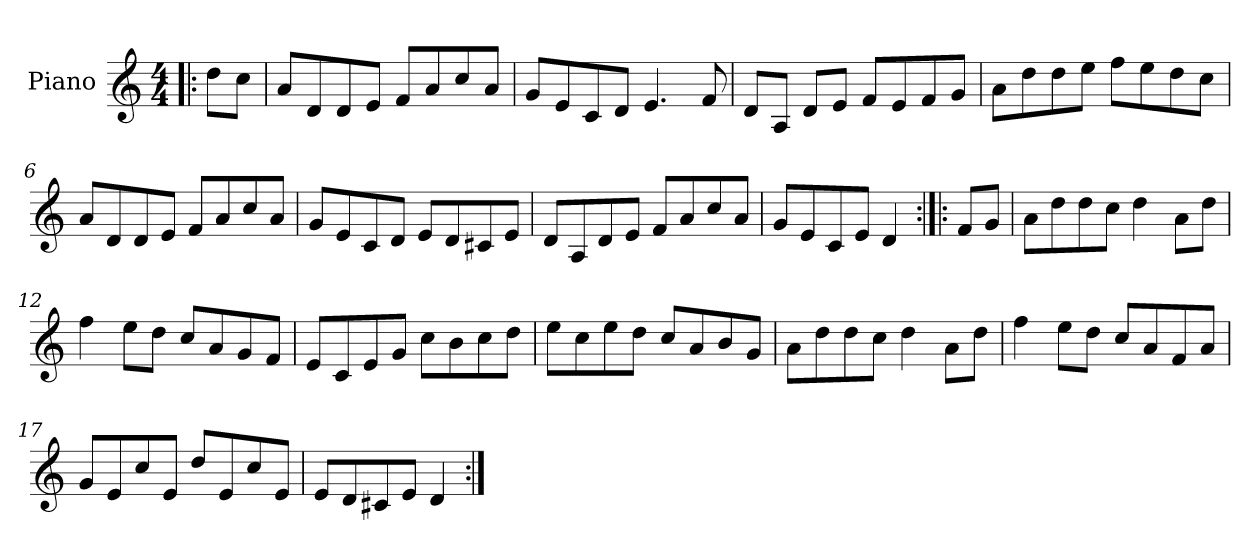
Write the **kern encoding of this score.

**kern
*part1
*staff1
*I"Piano
*I'Pno
*clefG2
*k[]
*M4/4
=1!|:
8dd\L
8cc\J
=2
8a/L
8d/
8d/
8e/J
8f/L
8a/
8cc/
8a/J
=3
8g/L
8e/
8c/
8d/J
4.e/
8f/
=4
8d/L
8A/J
8d/L
8e/J
8f/L
8e/
8f/
8g/J
=5
8a\L
8dd\
8dd\
8ee\J
8ff\L
8ee\
8dd\
8cc\J
!!LO:LB:g=z
=6
8a/L
8d/
8d/
8e/J
8f/L
8a/
8cc/
8a/J
=7
8g/L
8e/
8c/
8d/J
8e/L
8d/
8c#X/
8e/J
=8
8d/L
8A/
8d/
8e/J
8f/L
8a/
8cc/
8a/J
=9
8g/L
8e/
8c/
8e/J
4d/
=10:|!|:
8f/L
8g/J
!!LO:LB:g=z
=11
8a\L
8dd\
8dd\
8cc\J
4dd\
8a\L
8dd\J
=12
4ff\
8ee\L
8dd\J
8cc/L
8a/
8g/
8f/J
=13
8e/L
8c/
8e/
8g/J
8cc\L
8b\
8cc\
8dd\J
=14
8ee\L
8cc\
8ee\
8dd\J
8cc/L
8a/
8b/
8g/J
=15
8a\L
8dd\
8dd\
8cc\J
4dd\
8a\L
8dd\J
!!LO:LB:g=z
=16
4ff\
8ee\L
8dd\J
8cc/L
8a/
8f/
8a/J
=17
8g/L
8e/
8cc/
8e/J
8dd/L
8e/
8cc/
8e/J
=18
8e/L
8d/
8c#X/
8e/J
4d/
=:|!
*-
